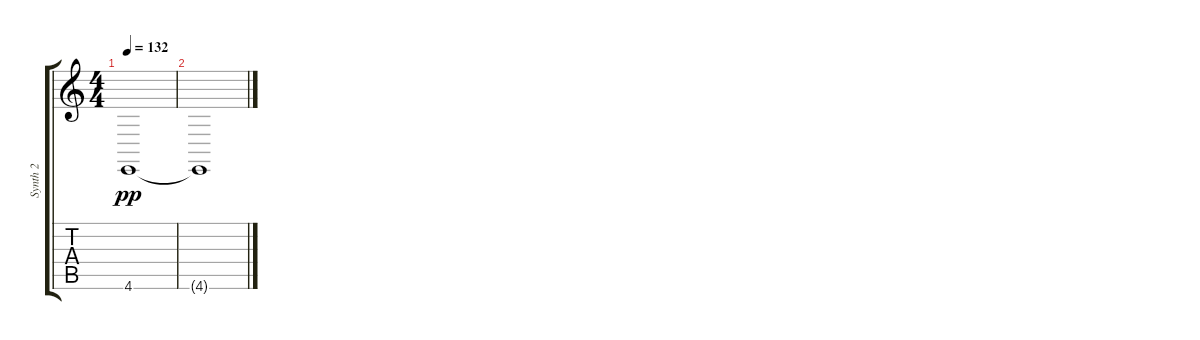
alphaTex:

\track ("Synth 2" "Synth 2") {instrument lead1square}
\staff {score tabs}
\tuning (D4 A3 F3 C3 G2 C2) {hide}
\ts (4 4)
\tempo 132
\clef g2
\ks c
4.6.1{dy pp} |
4.6{t}.1
